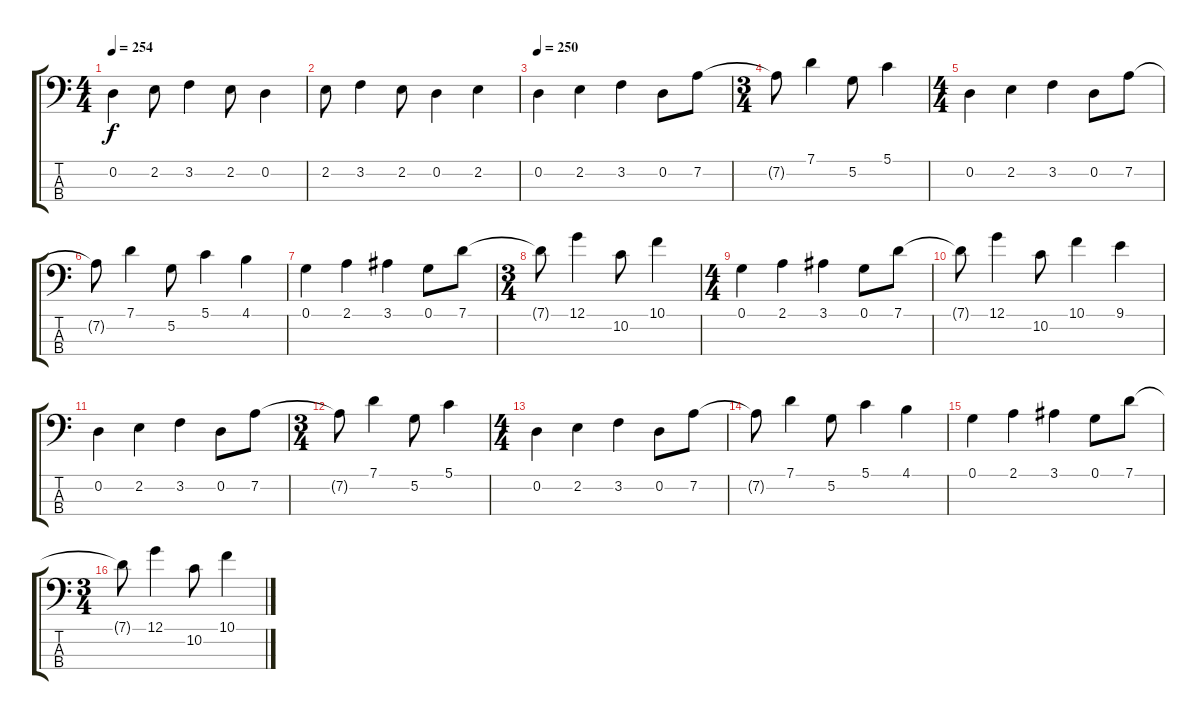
\track "" {instrument electricbassfinger}
\staff {score tabs}
\tuning (G2 D2 A1 E1) {hide}
\ts (4 4)
\tempo 254
\clef f4
\ks c
0.2.4{dy f} 2.2.8 3.2.4 2.2.8 0.2.4 |
2.2.8 3.2.4 2.2.8 0.2.4 2.2.4 |
\tempo 250
0.2.4 2.2.4 3.2.4 0.2.8 7.2.8 |
\ts (3 4)
7.2{t}.8 7.1.4 5.2.8 5.1.4 |
\ts (4 4)
0.2.4 2.2.4 3.2.4 0.2.8 7.2.8 |
7.2{t}.8 7.1.4 5.2.8 5.1.4 4.1.4 |
0.1.4 2.1.4 3.1.4 0.1.8 7.1.8 |
\ts (3 4)
7.1{t}.8 12.1.4 10.2.8 10.1.4 |
\ts (4 4)
0.1.4 2.1.4 3.1.4 0.1.8 7.1.8 |
7.1{t}.8 12.1.4 10.2.8 10.1.4 9.1.4 |
0.2.4 2.2.4 3.2.4 0.2.8 7.2.8 |
\ts (3 4)
7.2{t}.8 7.1.4 5.2.8 5.1.4 |
\ts (4 4)
0.2.4 2.2.4 3.2.4 0.2.8 7.2.8 |
7.2{t}.8 7.1.4 5.2.8 5.1.4 4.1.4 |
0.1.4 2.1.4 3.1.4 0.1.8 7.1.8 |
\ts (3 4)
7.1{t}.8 12.1.4 10.2.8 10.1.4
